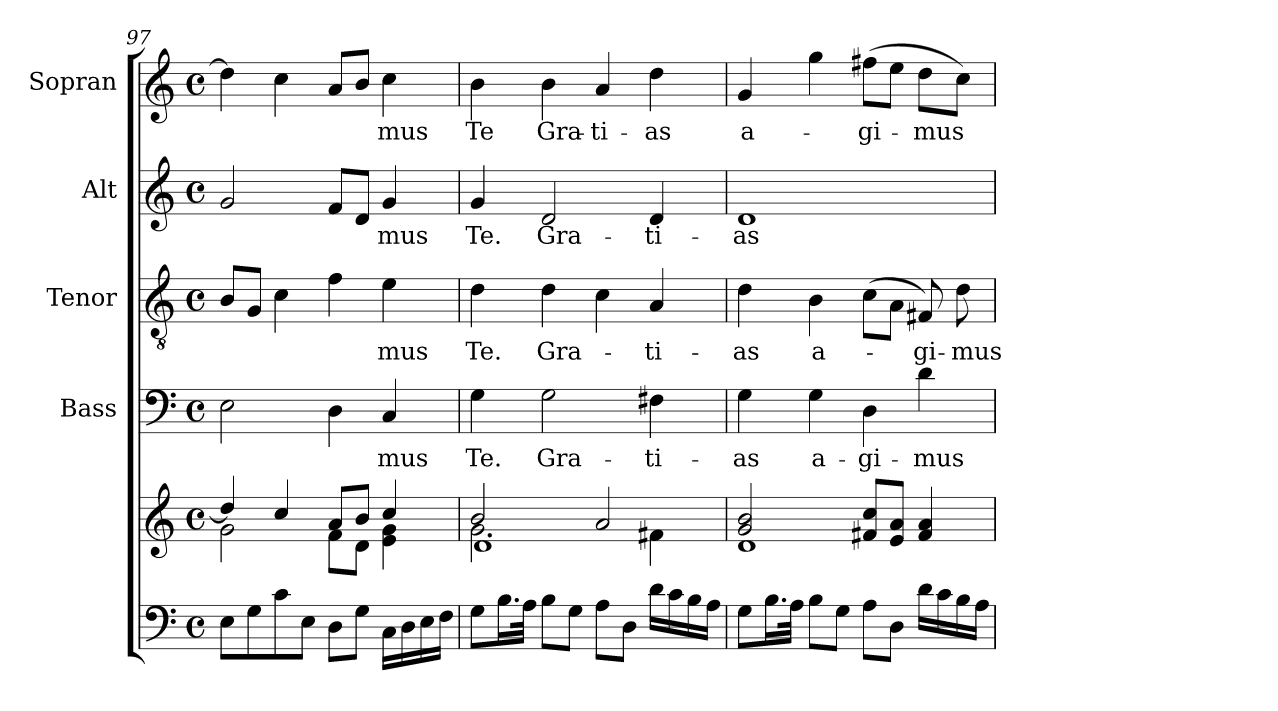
**kern	**kern	**kern	**text	**kern	**text	**kern	**text	**kern	**text
*part5	*part5	*part4	*part4	*part3	*part3	*part2	*part2	*part1	*part1
*staff6	*staff5	*staff4	*staff4	*staff3	*staff3	*staff2	*staff2	*staff1	*staff1
*	*	*I"Bass	*	*I"Tenor	*	*I"Alt	*	*I"Sopran	*
*	*	*I'B.	*	*I'T.	*	*I'A.	*	*I'S.	*
*clefF4	*clefG2	*clefF4	*	*clefGv2	*	*clefG2	*	*clefG2	*
*k[]	*k[]	*k[]	*	*k[]	*	*k[]	*	*k[]	*
*C:	*C:	*C:	*	*C:	*	*C:	*	*C:	*
*M4/4	*M4/4	*M4/4	*	*M4/4	*	*M4/4	*	*M4/4	*
*met(c)	*met(c)	*met(c)	*	*met(c)	*	*met(c)	*	*met(c)	*
=97	=97	=97	=97	=97	=97	=97	=97	=97	=97
*	*^	*	*	*	*	*	*	*	*
8E\L	4dd/]	2g\	2E\	.	8B/L	.	2g/	.	4dd\]	.
8G\	.	.	.	.	8G/J	.	.	.	.	.
8c\	4cc/	.	.	.	4c\	.	.	.	4cc\	.
8E\J	.	.	.	.	.	.	.	.	.	.
8D\L	8a/L	8f\L	4D\	.	4f\	.	8f/L	.	8a/L	.
8G\J	8b/J	8d\J	.	.	.	.	8d/J	.	8b/J	.
!	!	!	!	!LO:LY:b	!	!LO:LY:b	!	!LO:LY:b	!	!LO:LY:b
16C\LL	4cc/	4e\ 4g\	4C/	-mus	4e\	-mus	4g/	-mus	4cc\	-mus
16D\	.	.	.	.	.	.	.	.	.	.
16E\	.	.	.	.	.	.	.	.	.	.
16F\JJ	.	.	.	.	.	.	.	.	.	.
!!LO:LB:g=z
=98	=98	=98	=98	=98	=98	=98	=98	=98	=98	=98
*	*	*^	*	*	*	*	*	*	*	*
!	!	!	!	!	!LO:LY:b	!	!LO:LY:b	!	!LO:LY:b	!	!LO:LY:b
8G\L	2b/	2.g\	1d	4G\	Te.	4d\	Te.	4g/	Te.	4b\	Te
16.B\L	.	.	.	.	.	.	.	.	.	.	.
32A\JJk	.	.	.	.	.	.	.	.	.	.	.
!	!	!	!	!	!LO:LY:b	!	!LO:LY:b	!	!LO:LY:b	!	!LO:LY:b
8B\L	.	.	.	2G\	Gra-	4d\	Gra-	2d/	Gra-	4b\	Gra-
8G\J	.	.	.	.	.	.	.	.	.	.	.
!	!	!	!	!	!	!	!	!	!	!	!LO:LY:b
8A\L	2a/	.	.	.	.	4c\	.	.	.	4a/	-ti-
8D\J	.	.	.	.	.	.	.	.	.	.	.
!	!	!	!	!	!LO:LY:b	!	!LO:LY:b	!	!LO:LY:b	!	!LO:LY:b
16d\LL	.	4f#X\	.	4F#X\	-ti-	4A/	-ti-	4d/	-ti-	4dd\	-as
16c\	.	.	.	.	.	.	.	.	.	.	.
16B\	.	.	.	.	.	.	.	.	.	.	.
16A\JJ	.	.	.	.	.	.	.	.	.	.	.
*	*	*v	*v	*	*	*	*	*	*	*	*
=99	=99	=99	=99	=99	=99	=99	=99	=99	=99	=99
!	!	!	!	!LO:LY:b	!	!LO:LY:b	!	!LO:LY:b	!	!LO:LY:b
8G\L	2g/ 2b/	1d	4G\	-as	4d\	-as	1d	-as	4g/	a-
16.B\L	.	.	.	.	.	.	.	.	.	.
32A\JJk	.	.	.	.	.	.	.	.	.	.
!	!	!	!	!LO:LY:b	!	!LO:LY:b	!	!	!	!
8B\L	.	.	4G\	a-	4B\	a-	.	.	4gg\	.
8G\J	.	.	.	.	.	.	.	.	.	.
!	!	!	!	!LO:LY:b	!	!	!	!	!	!LO:LY:b
8A\L	8f#X/ 8cc/L	.	4D\	-gi-	(>8c\L	.	.	.	(>8ff#X\L	-gi-
8D\J	8e/ 8a/J	.	.	.	8A\J	.	.	.	8ee\J	.
!	!	!	!	!LO:LY:b	!	!LO:LY:b	!	!	!	!LO:LY:b
16d\LL	4f#/ 4a/	.	4d\	-mus	8F#X/)	-gi-	.	.	8dd\L	-mus
16c\	.	.	.	.	.	.	.	.	.	.
!	!	!	!	!	!	!LO:LY:b	!	!	!	!
16B\	.	.	.	.	8d\	-mus	.	.	8cc\J)	.
16A\JJ	.	.	.	.	.	.	.	.	.	.
*	*v	*v	*	*	*	*	*	*	*	*
=	=	=	=	=	=	=	=	=	=
*-	*-	*-	*-	*-	*-	*-	*-	*-	*-
